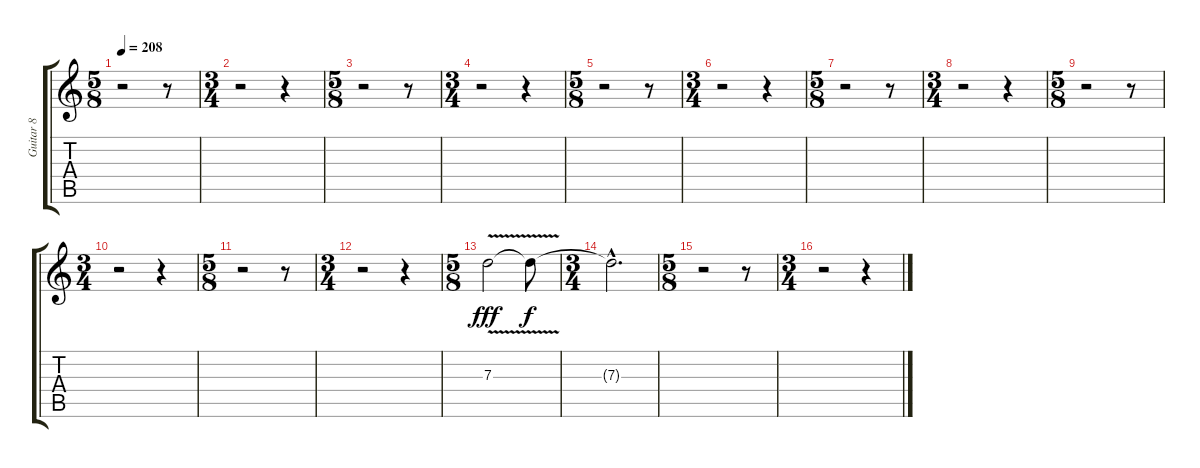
\track ("Guitar 8" "Guitar 8") {instrument acousticguitarnylon}
\staff {score tabs}
\tuning (E4 B3 G3 D3 A2 E2) {hide}
\ts (5 8)
\tempo 208
\clef g2
\ks c
r.2{dy f} r.8 |
\ts (3 4)
r.2 r.4 |
\ts (5 8)
r.2 r.8 |
\ts (3 4)
r.2 r.4 |
\ts (5 8)
r.2 r.8 |
\ts (3 4)
r.2 r.4 |
\ts (5 8)
r.2 r.8 |
\ts (3 4)
r.2 r.4 |
\ts (5 8)
r.2 r.8 |
\ts (3 4)
r.2 r.4 |
\ts (5 8)
r.2 r.8 |
\ts (3 4)
r.2 r.4 |
\ts (5 8)
7.3{v}.2{dy fff} 7.3{t}.8{dy f} |
\ts (3 4)
7.3{hac t}.2{d} |
\ts (5 8)
r.2 r.8 |
\ts (3 4)
r.2 r.4
